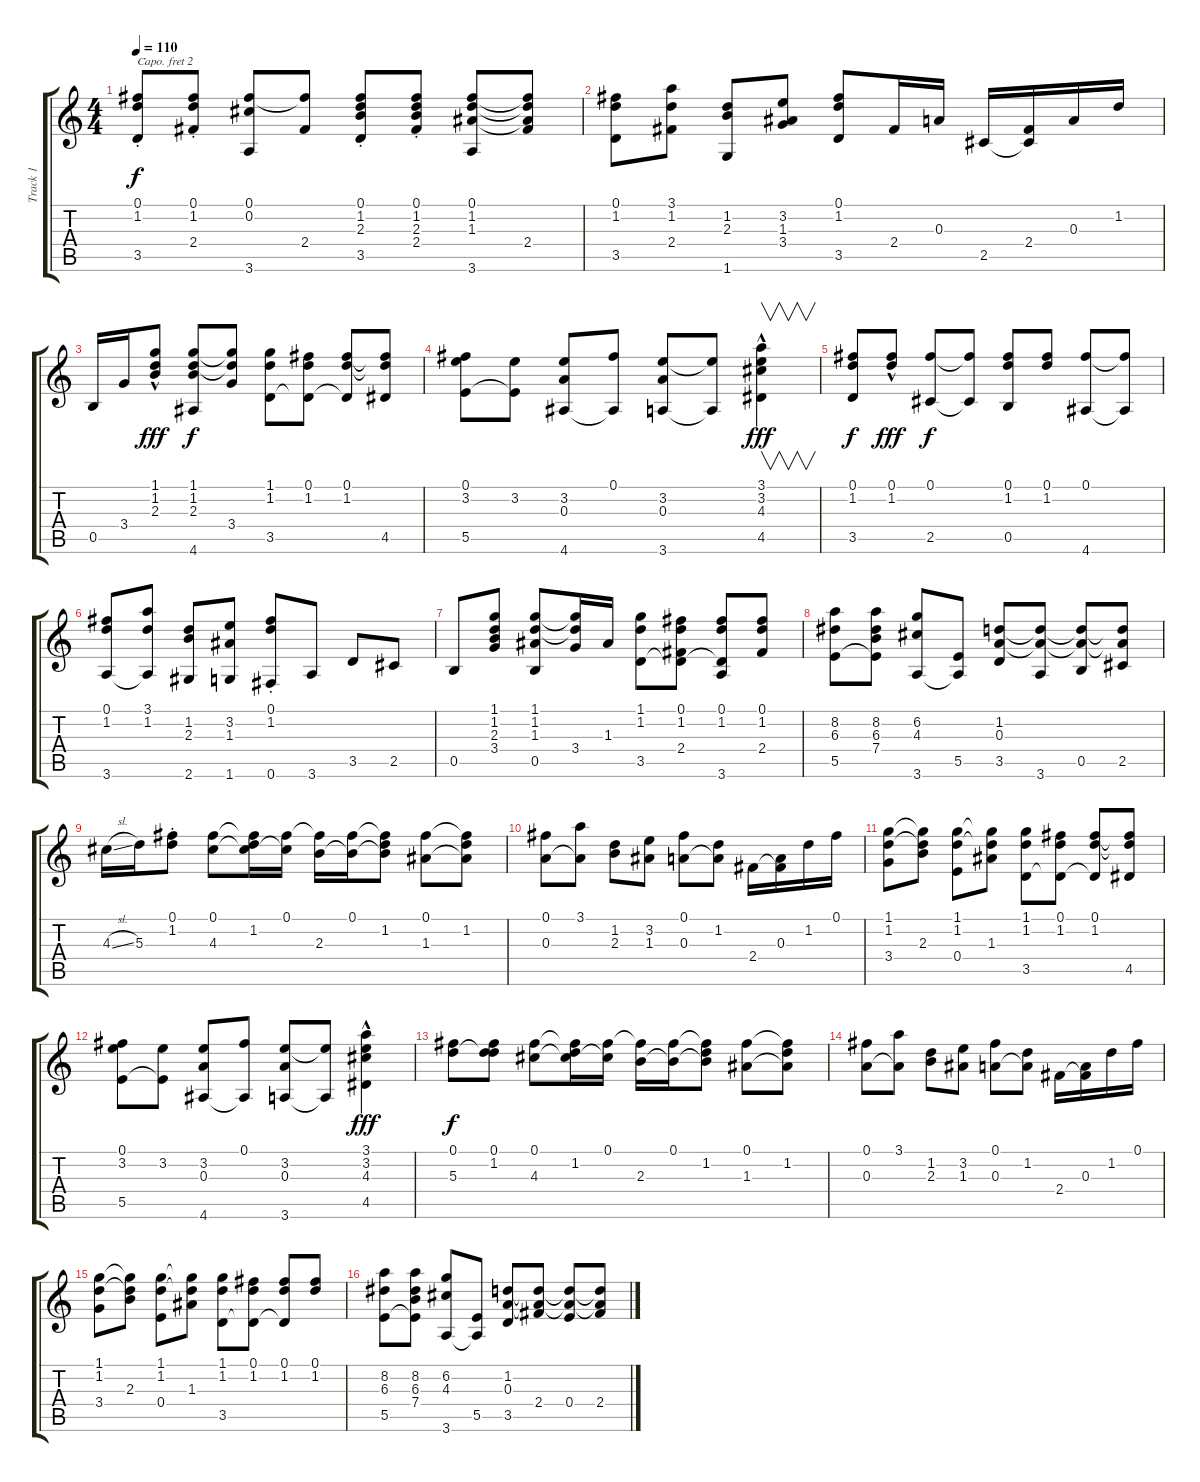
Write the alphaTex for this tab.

\track ("Track 1" "Track 1") {instrument acousticguitarsteel}
\staff {score tabs}
\capo 2
\tuning (E4 B3 G3 D3 A2 E2) {hide}
\ts (4 4)
\tempo 110
\clef g2
\ks c
(0.1{st} 1.2{st} 3.5{st}).8{dy f} (0.1{st} 1.2{st} 2.4{st}).8 (0.1 0.2 3.6).8 (0.1{t} 2.4).8 (0.1{st} 1.2{st} 2.3{st} 3.5{st}).8 (0.1{st} 1.2{st} 2.3{st} 2.4{st}).8 (0.1 1.2 1.3 3.6).8 (0.1{t} 1.2{t} 1.3{t} 2.4).8 |
(0.1 1.2 3.5).8 (3.1 1.2 2.4).8 (1.2 2.3 1.6).8 (3.2 1.3 3.4).8 (0.1 1.2 3.5).8 2.4.16 0.3.16 2.5.16 (2.4 2.5{t}).16 0.3.16 1.2.16 |
0.5.16 3.4.16 (1.1{hac} 1.2{hac} 2.3{hac}).8{dy fff} (1.1 1.2 2.3 4.6).8{dy f} (1.1{t} 1.2{t} 3.4).8 (1.1 1.2 3.5).8 (0.1 1.2 3.5{t}).8 (0.1 1.2 3.5{t}).8 (0.1{t} 1.2{t} 4.5).8 |
(0.1 3.2 5.5).8 (3.2 5.5{t}).8 (3.2 0.3 4.6).8 (0.1 4.6{t}).8 (3.2 0.3 3.6).8 (3.2{t} 3.6{t}).8 (3.1{hac} 3.2{hac} 4.3{hac} 4.5{hac}).4{v dy fff} |
(0.1 1.2 3.5).8{dy f} (0.1{hac} 1.2{hac}).8{dy fff} (0.1 2.5).8{dy f} (0.1{t} 2.5{t}).8 (0.1 1.2 0.5).8 (0.1 1.2).8 (0.1 4.6).8 (0.1{t} 4.6{t}).8 |
(0.1 1.2 3.6).8 (3.1 1.2 3.6{t}).8 (1.2 2.3 2.6).8 (3.2 1.3 1.6).8 (0.1 1.2 0.6{st}).8 3.6.8 3.5.8 2.5.8 |
0.5.8 (1.1 1.2 2.3 3.4).8 (1.1 1.2 1.3 0.5).8 (1.1{t} 1.2{t} 3.4).16 1.3.16 (1.1 1.2 3.5).8 (0.1 1.2 2.4 3.5{t}).8 (0.1 1.2 3.5{t} 3.6).8 (0.1 1.2 2.4).8 |
(8.2 6.3 5.5).8 (8.2 6.3 7.4 5.5{t}).8 (6.2 4.3 3.6).8 (5.5 3.6{t}).8 (1.2 0.3 3.5).8 (1.2{t} 0.3{t} 3.6).8 (1.2{t} 0.3{t} 0.5).8 (1.2{t} 0.3{t} 2.5).8 |
4.3{sl}.16 5.3.16 (0.1 1.2{st}).8 (0.1 4.3).8 (0.1{t} 1.2 4.3{t}).16 (0.1 4.3{t}).16 (0.1{t} 2.3).16 (0.1 2.3{t}).16 (0.1{t} 1.2 2.3{t}).8 (0.1 1.3).8 (0.1{t} 1.2 1.3{t}).8 |
(0.1 0.3).8 (3.1 0.3{t}).8 (1.2 2.3).8 (3.2 1.3).8 (0.1 0.3).8 (1.2 0.3{t}).8 2.4.16 (0.3 2.4{t}).16 1.2.16 0.1.16 |
(1.1 1.2 3.4).8 (1.1{t} 1.2{t} 2.3).8 (1.1 1.2 0.4).8 (1.1{t} 1.2{t} 1.3).8 (1.1 1.2 3.5).8 (0.1 1.2 3.5{t}).8 (0.1 1.2 3.5{t}).8 (0.1{t} 1.2{t} 4.5).8 |
(0.1 3.2 5.5).8 (3.2 5.5{t}).8 (3.2 0.3 4.6).8 (0.1 4.6{t}).8 (3.2 0.3 3.6).8 (3.2{t} 3.6{t}).8 (3.1{hac} 3.2{hac} 4.3{hac} 4.5{hac}).4{dy fff} |
(0.1 5.3).8{dy f} (0.1 1.2 5.3{t}).8 (0.1 4.3).8 (0.1{t} 1.2 4.3{t}).16 (0.1 4.3{t}).16 (0.1{t} 2.3).16 (0.1 2.3{t}).16 (0.1{t} 1.2 2.3{t}).8 (0.1 1.3).8 (0.1{t} 1.2 1.3{t}).8 |
(0.1 0.3).8 (3.1 0.3{t}).8 (1.2 2.3).8 (3.2 1.3).8 (0.1 0.3).8 (1.2 0.3{t}).8 2.4.16 (0.3 2.4{t}).16 1.2.16 0.1.16 |
(1.1 1.2 3.4).8 (1.1{t} 1.2{t} 2.3).8 (1.1 1.2 0.4).8 (1.1{t} 1.2{t} 1.3).8 (1.1 1.2 3.5).8 (0.1 1.2 3.5{t}).8 (0.1 1.2 3.5{t}).8 (0.1 1.2).8 |
(8.2 6.3 5.5).8 (8.2 6.3 7.4 5.5{t}).8 (6.2 4.3 3.6).8 (5.5 3.6{t}).8 (1.2 0.3 3.5).8 (1.2{t} 0.3{t} 2.4).8 (1.2{t} 0.3{t} 0.4).8 (1.2{t} 0.3{t} 2.4).8
